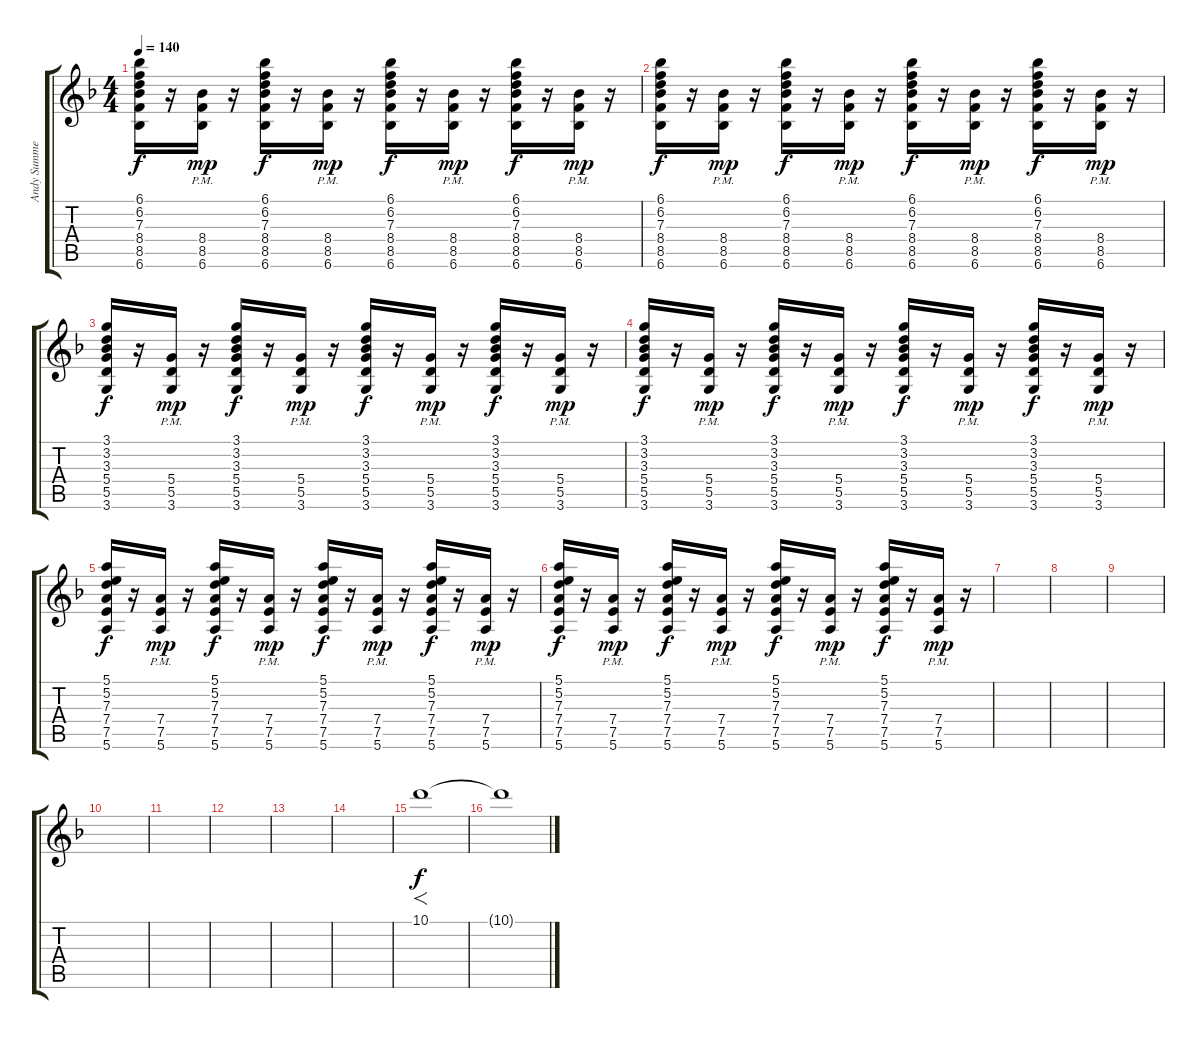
\track ("Andy Summers" "Andy Summe") {instrument electricguitarclean}
\staff {score tabs}
\tuning (E4 B3 G3 D3 A2 E2) {hide}
\ts (4 4)
\tempo 140
\clef g2
\ks f
(6.1 6.2 7.3 8.4 8.5 6.6).16{dy f} r.16 (8.4 8.5 6.6{pm}).16{dy mp} r.16 (6.1 6.2 7.3 8.4 8.5 6.6).16{dy f} r.16 (8.4 8.5 6.6{pm}).16{dy mp} r.16 (6.1 6.2 7.3 8.4 8.5 6.6).16{dy f} r.16 (8.4{pm} 8.5 6.6).16{dy mp} r.16 (6.1 6.2 7.3 8.4 8.5 6.6).16{dy f} r.16 (8.4{pm} 8.5 6.6).16{dy mp} r.16 |
(6.1 6.2 7.3 8.4 8.5 6.6).16{dy f} r.16 (8.4 8.5 6.6{pm}).16{dy mp} r.16 (6.1 6.2 7.3 8.4 8.5 6.6).16{dy f} r.16 (8.4 8.5 6.6{pm}).16{dy mp} r.16 (6.1 6.2 7.3 8.4 8.5 6.6).16{dy f} r.16 (8.4{pm} 8.5 6.6).16{dy mp} r.16 (6.1 6.2 7.3 8.4 8.5 6.6).16{dy f} r.16 (8.4{pm} 8.5 6.6).16{dy mp} r.16 |
(3.1 3.2 3.3 5.4 5.5 3.6).16{dy f} r.16 (5.4 5.5 3.6{pm}).16{dy mp} r.16 (3.1 3.2 3.3 5.4 5.5 3.6).16{dy f} r.16 (5.4 5.5 3.6{pm}).16{dy mp} r.16 (3.1 3.2 3.3 5.4 5.5 3.6).16{dy f} r.16 (5.4 5.5 3.6{pm}).16{dy mp} r.16 (3.1 3.2 3.3 5.4 5.5 3.6).16{dy f} r.16 (5.4 5.5 3.6{pm}).16{dy mp} r.16 |
(3.1 3.2 3.3 5.4 5.5 3.6).16{dy f} r.16 (5.4 5.5 3.6{pm}).16{dy mp} r.16 (3.1 3.2 3.3 5.4 5.5 3.6).16{dy f} r.16 (5.4 5.5 3.6{pm}).16{dy mp} r.16 (3.1 3.2 3.3 5.4 5.5 3.6).16{dy f} r.16 (5.4 5.5 3.6{pm}).16{dy mp} r.16 (3.1 3.2 3.3 5.4 5.5 3.6).16{dy f} r.16 (5.4 5.5 3.6{pm}).16{dy mp} r.16 |
(5.1 5.2 7.3 7.4 7.5 5.6).16{dy f} r.16 (7.4 7.5 5.6{pm}).16{dy mp} r.16 (5.1 5.2 7.3 7.4 7.5 5.6).16{dy f} r.16 (7.4 7.5 5.6{pm}).16{dy mp} r.16 (5.1 5.2 7.3 7.4 7.5 5.6).16{dy f} r.16 (7.4 7.5 5.6{pm}).16{dy mp} r.16 (5.1 5.2 7.3 7.4 7.5 5.6).16{dy f} r.16 (7.4 7.5 5.6{pm}).16{dy mp} r.16 |
(5.1 5.2 7.3 7.4 7.5 5.6).16{dy f} r.16 (7.4 7.5 5.6{pm}).16{dy mp} r.16 (5.1 5.2 7.3 7.4 7.5 5.6).16{dy f} r.16 (7.4 7.5 5.6{pm}).16{dy mp} r.16 (5.1 5.2 7.3 7.4 7.5 5.6).16{dy f} r.16 (7.4 7.5 5.6{pm}).16{dy mp} r.16 (5.1 5.2 7.3 7.4 7.5 5.6).16{dy f} r.16 (7.4 7.5 5.6{pm}).16{dy mp} r.16 |
|
|
|
|
|
|
|
|
10.1.1{f dy f volume 6 instrument overdrivenguitar} |
10.1{t}.1
